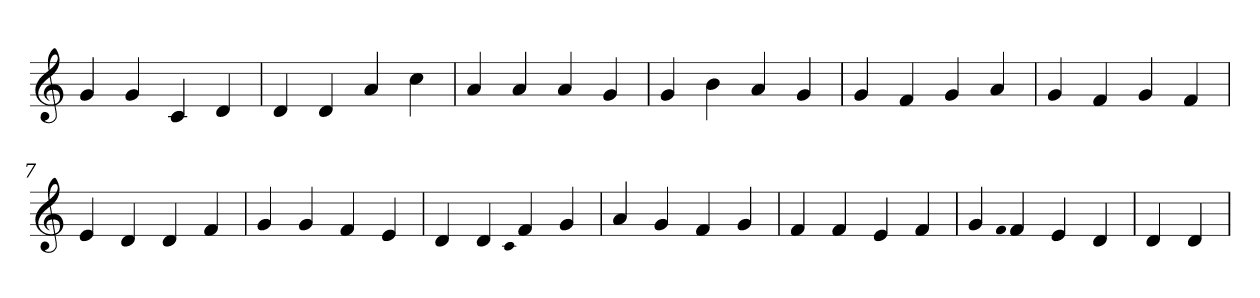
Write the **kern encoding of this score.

**kern
*part1
*staff1
*clefG2
=1
4g
4g
4c
4d
=2
4d
4d
4a
4cc
=3
4a
4a
4a
4g
=4
4g
4b
4a
4g
=5
4g
4f
4g
4a
=6
4g
4f
4g
4f
=7
4e
4d
4d
4f
=8
4g
4g
4f
4e
=9
4d
4d
qqc
4f
4g
=10
4a
4g
4f
4g
=11
4f
4f
4e
4f
=12
4g
qqf
4f
4e
4d
=13
4d
4d
=
*-
